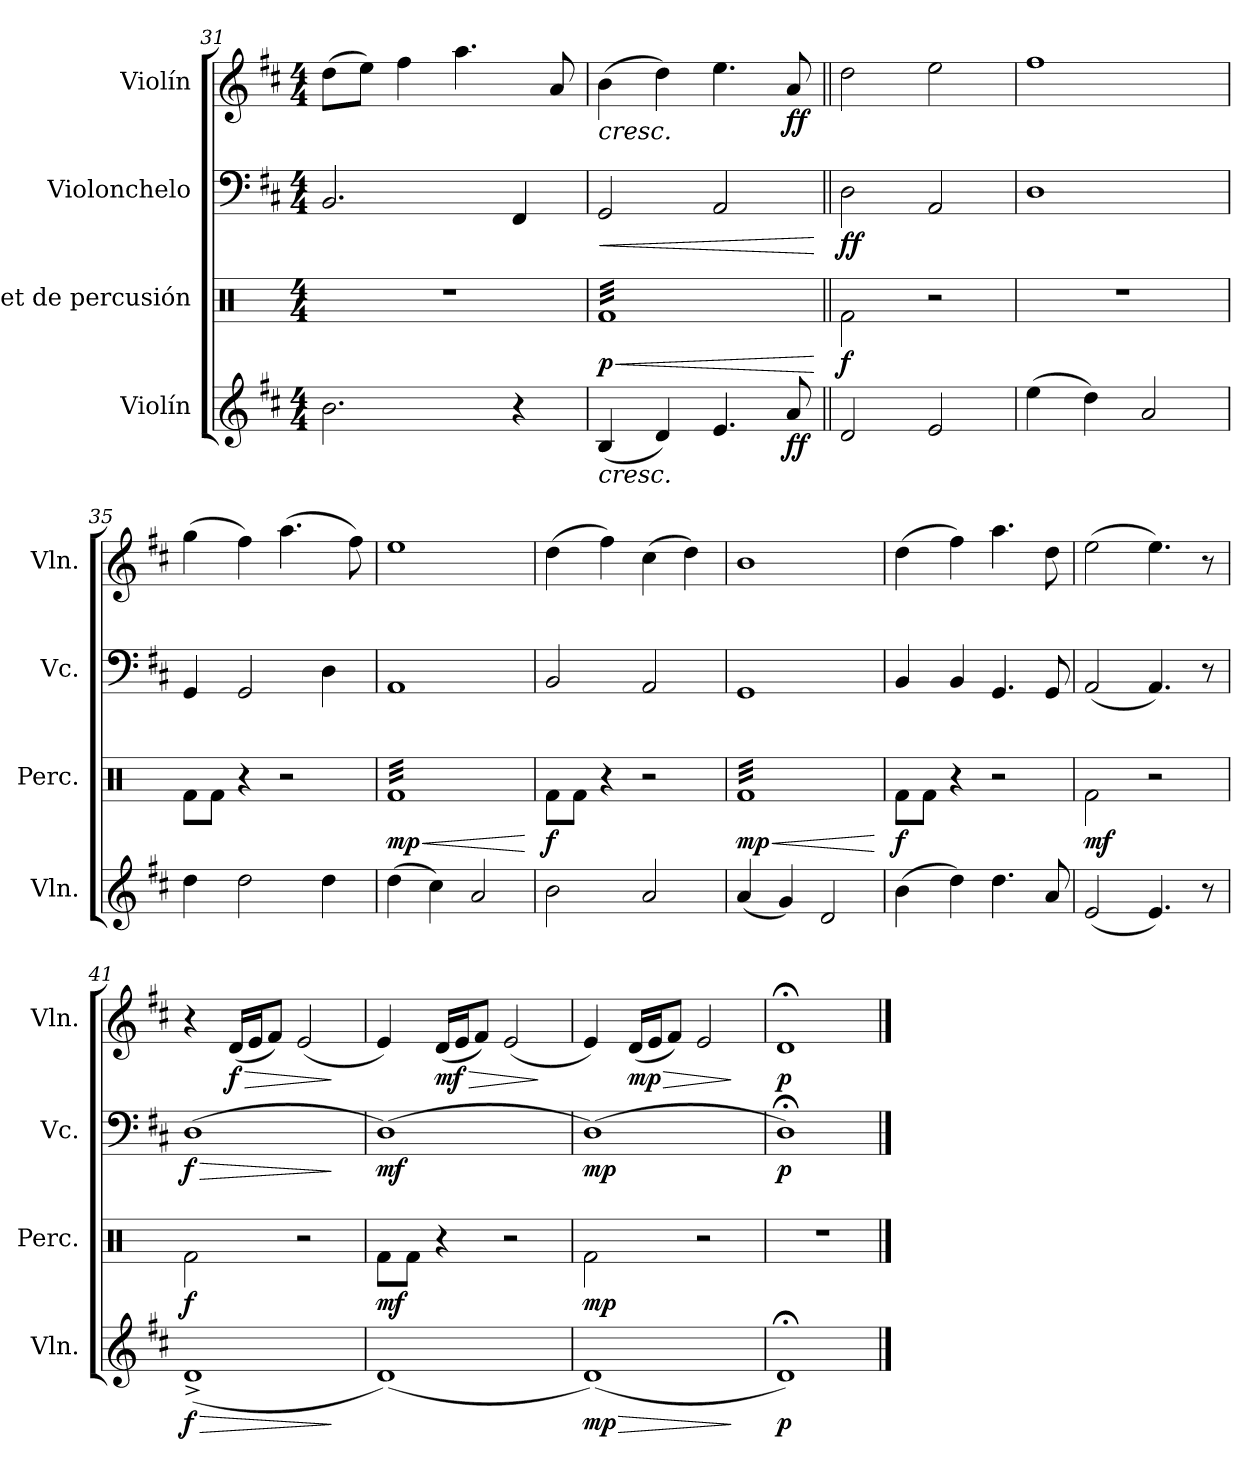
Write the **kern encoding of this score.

**kern	**dynam	**kern	**dynam	**kern	**dynam	**kern	**dynam
*part4	*part4	*part3	*part3	*part2	*part2	*part1	*part1
*staff4	*staff4	*staff3	*staff3	*staff2	*staff2	*staff1	*staff1
*I"Violín	*	*I"Set de percusión	*	*I"Violonchelo	*	*I"Violín	*
*I'Vln.	*	*I'Perc.	*	*I'Vc.	*	*I'Vln.	*
!!LO:LB:g=z
*clefG2	*	*clefX	*	*clefF4	*	*clefG2	*
*k[f#c#]	*	*k[]	*	*k[f#c#]	*	*k[f#c#]	*
*M4/4	*	*M4/4	*	*M4/4	*	*M4/4	*
=31	=31	=31	=31	=31	=31	=31	=31
2.b\	.	1r	.	2.BB/	.	(8dd\L	.
.	.	.	.	.	.	8ee\J)	.
.	.	.	.	.	.	4ff#\	.
.	.	.	.	.	.	4.aa\	.
4r	.	.	.	4FF#/	.	.	.
.	.	.	.	.	.	8a/	.
=32	=32	=32	=32	=32	=32	=32	=32
!	!LO:HP:b	!	!LO:HP:b	!	!LO:HP:b	!	!LO:HP:b
!	!	!	!LO:DY:n=1:b	!	!	!	!
*	*	*tremolo	*	*	*	*	*
(4B/	<	(32RfLLL	< p	2GG/	<	(4b\	<
.	.	(32Rf	.	.	.	.	.
.	.	(32Rf	.	.	.	.	.
.	.	(32Rf	.	.	.	.	.
.	.	(32Rf	.	.	.	.	.
.	.	(32Rf	.	.	.	.	.
.	.	(32Rf	.	.	.	.	.
.	.	(32Rf	.	.	.	.	.
4d/)	.	(32Rf	.	.	.	4dd\)	.
.	.	(32Rf	.	.	.	.	.
.	.	(32Rf	.	.	.	.	.
.	.	(32Rf	.	.	.	.	.
.	.	(32Rf	.	.	.	.	.
.	.	(32Rf	.	.	.	.	.
.	.	(32Rf	.	.	.	.	.
.	.	(32Rf	.	.	.	.	.
4.e/	.	(32Rf	.	2AA/	.	4.ee\	.
.	.	(32Rf	.	.	.	.	.
.	.	(32Rf	.	.	.	.	.
.	.	(32Rf	.	.	.	.	.
.	.	(32Rf	.	.	.	.	.
.	.	(32Rf	.	.	.	.	.
.	.	(32Rf	.	.	.	.	.
.	.	(32Rf	.	.	.	.	.
.	.	(32Rf	.	.	.	.	.
.	.	(32Rf	.	.	.	.	.
.	.	(32Rf	.	.	.	.	.
.	.	(32Rf	.	.	.	.	.
!	!LO:DY:b	!	!	!	!	!	!LO:DY:b
8a/	ff	(32Rf	.	.	.	8a/	ff
.	.	(32Rf	.	.	.	.	.
.	.	(32Rf	.	.	.	.	.
.	.	(32RfJJJ	.	.	.	.	.
*	*	*Xtremolo	*	*	*	*	*
.	[	.	[	.	[	.	[
=33||	=33||	=33||	=33||	=33||	=33||	=33||	=33||
!	!	!	!LO:DY:b	!	!LO:DY:b	!	!
2d/	.	2Rf\)	f	2D\	ff	2dd\	.
2e/	.	2r	.	2AA/	.	2ee\	.
=34	=34	=34	=34	=34	=34	=34	=34
(4ee\	.	1r	.	1D	.	1ff#	.
4dd\)	.	.	.	.	.	.	.
2a/	.	.	.	.	.	.	.
=35	=35	=35	=35	=35	=35	=35	=35
4dd\	.	8Rf\L	.	4GG/	.	(4gg\	.
.	.	8Rf\J	.	.	.	.	.
2dd\	.	4r	.	2GG/	.	4ff#\)	.
.	.	2r	.	.	.	(4.aa\	.
4dd\	.	.	.	4D\	.	.	.
.	.	.	.	.	.	8ff#\)	.
=36	=36	=36	=36	=36	=36	=36	=36
!	!	!	!LO:HP:b	!	!	!	!
!	!	!	!LO:DY:n=1:b	!	!	!	!
*	*	*tremolo	*	*	*	*	*
(4dd\	.	32RfLLL	< mp	1AA	.	1ee	.
.	.	32Rf	.	.	.	.	.
.	.	32Rf	.	.	.	.	.
.	.	32Rf	.	.	.	.	.
.	.	32Rf	.	.	.	.	.
.	.	32Rf	.	.	.	.	.
.	.	32Rf	.	.	.	.	.
.	.	32Rf	.	.	.	.	.
4cc#\)	.	32Rf	.	.	.	.	.
.	.	32Rf	.	.	.	.	.
.	.	32Rf	.	.	.	.	.
.	.	32Rf	.	.	.	.	.
.	.	32Rf	.	.	.	.	.
.	.	32Rf	.	.	.	.	.
.	.	32Rf	.	.	.	.	.
.	.	32Rf	.	.	.	.	.
2a/	.	32Rf	.	.	.	.	.
.	.	32Rf	.	.	.	.	.
.	.	32Rf	.	.	.	.	.
.	.	32Rf	.	.	.	.	.
.	.	32Rf	.	.	.	.	.
.	.	32Rf	.	.	.	.	.
.	.	32Rf	.	.	.	.	.
.	.	32Rf	.	.	.	.	.
.	.	32Rf	.	.	.	.	.
.	.	32Rf	.	.	.	.	.
.	.	32Rf	.	.	.	.	.
.	.	32Rf	.	.	.	.	.
.	.	32Rf	.	.	.	.	.
.	.	32Rf	.	.	.	.	.
.	.	32Rf	.	.	.	.	.
.	.	32RfJJJ	.	.	.	.	.
*	*	*Xtremolo	*	*	*	*	*
.	.	.	[	.	.	.	.
=37	=37	=37	=37	=37	=37	=37	=37
!	!	!	!LO:DY:b	!	!	!	!
2b\	.	8Rf\L	f	2BB/	.	(4dd\	.
.	.	8Rf\J	.	.	.	.	.
.	.	4r	.	.	.	4ff#\)	.
2a/	.	2r	.	2AA/	.	(4cc#\	.
.	.	.	.	.	.	4dd\)	.
=38	=38	=38	=38	=38	=38	=38	=38
!	!	!	!LO:HP:b	!	!	!	!
!	!	!	!LO:DY:n=1:b	!	!	!	!
*	*	*tremolo	*	*	*	*	*
(4a/	.	32RfLLL	< mp	1GG	.	1b	.
.	.	32Rf	.	.	.	.	.
.	.	32Rf	.	.	.	.	.
.	.	32Rf	.	.	.	.	.
.	.	32Rf	.	.	.	.	.
.	.	32Rf	.	.	.	.	.
.	.	32Rf	.	.	.	.	.
.	.	32Rf	.	.	.	.	.
4g/)	.	32Rf	.	.	.	.	.
.	.	32Rf	.	.	.	.	.
.	.	32Rf	.	.	.	.	.
.	.	32Rf	.	.	.	.	.
.	.	32Rf	.	.	.	.	.
.	.	32Rf	.	.	.	.	.
.	.	32Rf	.	.	.	.	.
.	.	32Rf	.	.	.	.	.
2d/	.	32Rf	.	.	.	.	.
.	.	32Rf	.	.	.	.	.
.	.	32Rf	.	.	.	.	.
.	.	32Rf	.	.	.	.	.
.	.	32Rf	.	.	.	.	.
.	.	32Rf	.	.	.	.	.
.	.	32Rf	.	.	.	.	.
.	.	32Rf	.	.	.	.	.
.	.	32Rf	.	.	.	.	.
.	.	32Rf	.	.	.	.	.
.	.	32Rf	.	.	.	.	.
.	.	32Rf	.	.	.	.	.
.	.	32Rf	.	.	.	.	.
.	.	32Rf	.	.	.	.	.
.	.	32Rf	.	.	.	.	.
.	.	32RfJJJ	.	.	.	.	.
*	*	*Xtremolo	*	*	*	*	*
.	.	.	[	.	.	.	.
!!LO:PB:g=z
=39	=39	=39	=39	=39	=39	=39	=39
!	!	!	!LO:DY:b	!	!	!	!
(4b\	.	8Rf\L	f	4BB/	.	(4dd\	.
.	.	8Rf\J	.	.	.	.	.
4dd\)	.	4r	.	4BB/	.	4ff#\)	.
4.dd\	.	2r	.	4.GG/	.	4.aa\	.
8a/	.	.	.	8GG/	.	8dd\	.
=40	=40	=40	=40	=40	=40	=40	=40
!	!	!	!LO:DY:b	!	!	!	!
(2e/	.	2Rf\	mf	(2AA/	.	(2ee\	.
4.e/)	.	2r	.	4.AA/)	.	4.ee\)	.
8r	.	.	.	8r	.	8r	.
=41	=41	=41	=41	=41	=41	=41	=41
!	!LO:HP:b	!	!	!	!LO:HP:b	!	!
!	!LO:DY:n=1:b	!	!LO:DY:b	!	!LO:DY:n=1:b	!	!
(1d^	> f	2Rf\	f	(1D	> f	4r	.
!	!	!	!	!	!	!	!LO:HP:b
!	!	!	!	!	!	!	!LO:DY:n=1:b
.	.	.	.	.	.	(16d/LL	> f
.	.	.	.	.	.	16e/J	.
.	.	.	.	.	.	8f#/J)	.
.	.	2r	.	.	.	(2e/	.
.	]	.	.	.	]	.	]
=42	=42	=42	=42	=42	=42	=42	=42
!	!	!	!LO:DY:b	!	!LO:DY:b	!	!
(1d)	.	8Rf\L	mf	(1D)	mf	4e/)	.
.	.	8Rf\J	.	.	.	.	.
!	!	!	!	!	!	!	!LO:HP:b
!	!	!	!	!	!	!	!LO:DY:n=1:b
.	.	4r	.	.	.	(16d/LL	> mf
.	.	.	.	.	.	16e/J	.
.	.	.	.	.	.	8f#/J)	.
.	.	2r	.	.	.	(2e/	.
.	.	.	.	.	.	.	]
=43	=43	=43	=43	=43	=43	=43	=43
!	!LO:HP:b	!	!	!	!	!	!
!	!LO:DY:n=1:b	!	!LO:DY:b	!	!LO:DY:b	!	!
(1d)	> mp	2Rf\	mp	(1D)	mp	4e/)	.
!	!	!	!	!	!	!	!LO:HP:b
!	!	!	!	!	!	!	!LO:DY:n=1:b
.	.	.	.	.	.	(16d/LL	> mp
.	.	.	.	.	.	16e/J	.
.	.	.	.	.	.	8f#/J)	.
.	.	2r	.	.	.	2e/	.
.	]	.	.	.	.	.	]
=44	=44	=44	=44	=44	=44	=44	=44
!	!LO:DY:b	!	!	!	!LO:DY:b	!	!LO:DY:b
1d;<)	p	1r	.	1D;<)	p	1d;<	p
==	==	==	==	==	==	==	==
*-	*-	*-	*-	*-	*-	*-	*-
